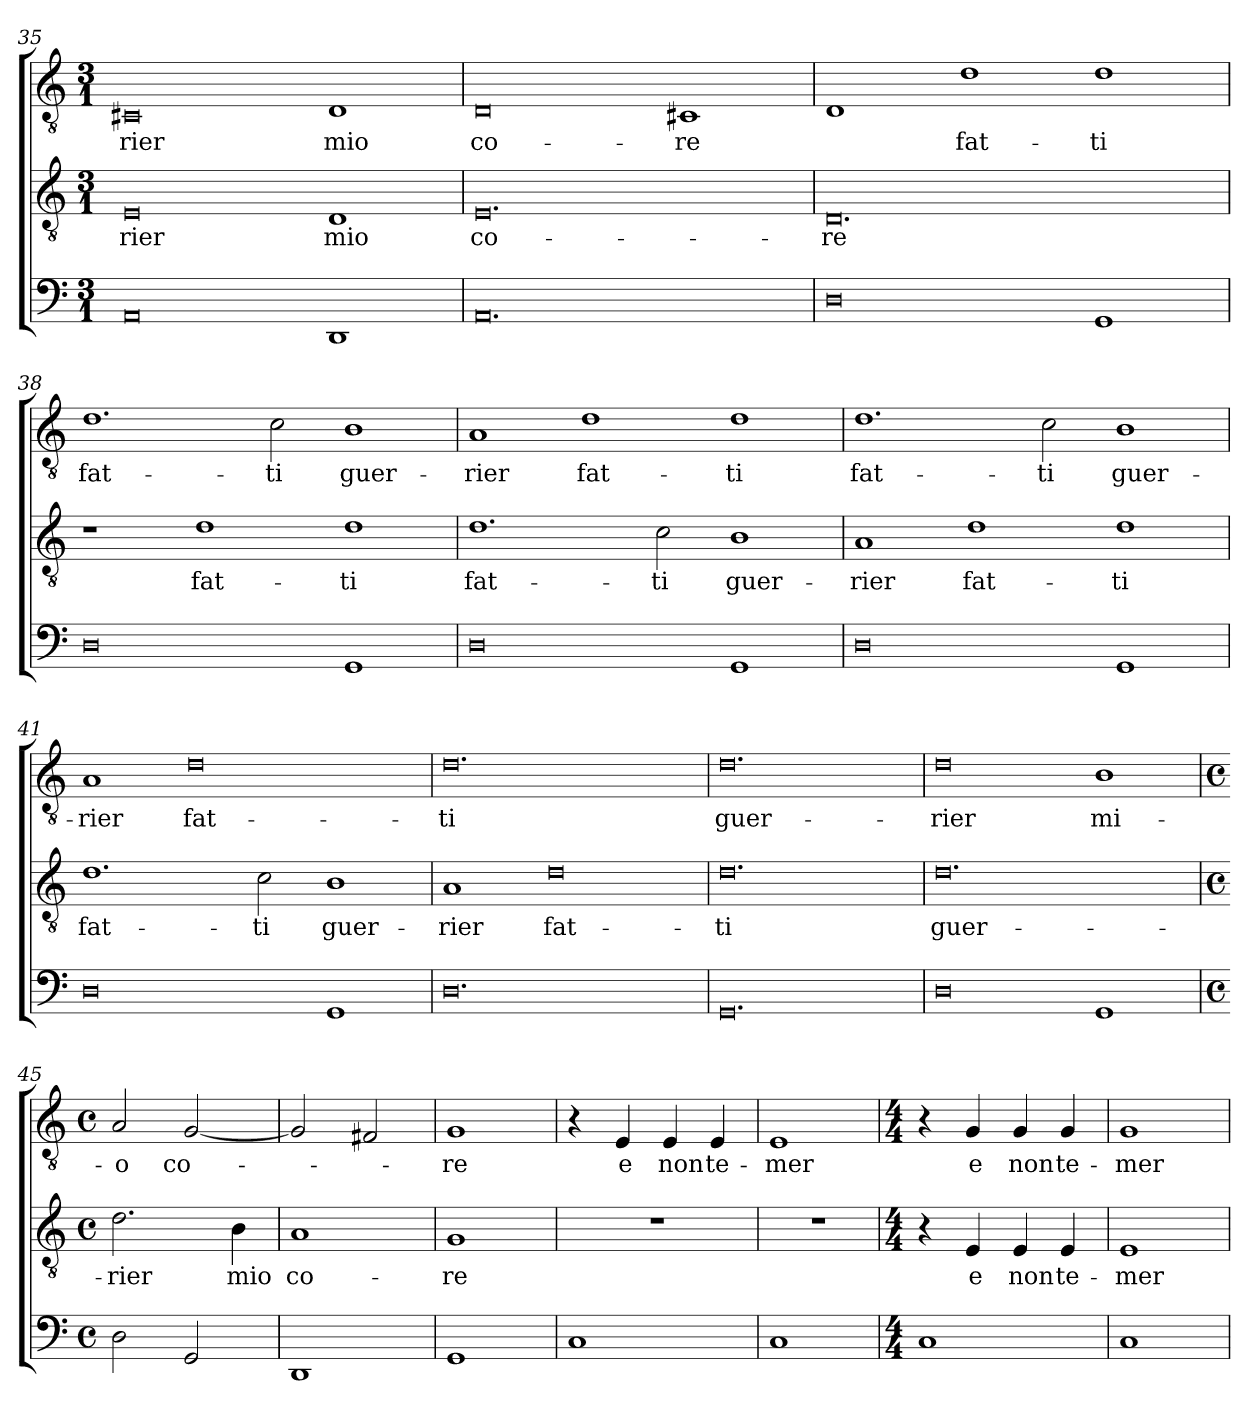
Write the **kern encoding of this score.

**kern	**kern	**text	**kern	**text
*part3	*part2	*part2	*part1	*part1
*staff3	*staff2	*staff2	*staff1	*staff1
!!LO:LB:g=z
*clefF4	*clefGv2	*	*clefGv2	*
*k[]	*k[]	*	*k[]	*
*M3/1	*M3/1	*	*M3/1	*
=35	=35	=35	=35	=35
!	!	!LO:LY:b	!	!LO:LY:b
0AA	0E	-rier	0C#X	-rier
!	!	!LO:LY:b	!	!LO:LY:b
1DD	1D	mio	1D	mio
=36	=36	=36	=36	=36
!	!	!LO:LY:b	!	!LO:LY:b
0.AA	0.E	co-	0D	co-
!	!	!	!	!LO:LY:b
.	.	.	1C#X	-re
=37	=37	=37	=37	=37
!	!	!LO:LY:b	!	!
0D	0.D	-re	1D	.
!	!	!	!	!LO:LY:b
.	.	.	1d	fat-
!	!	!	!	!LO:LY:b
1GG	.	.	1d	-ti
=38	=38	=38	=38	=38
!	!	!	!	!LO:LY:b
0D	1r	.	1.d	fat-
!	!	!LO:LY:b	!	!
.	1d	fat-	.	.
!	!	!	!	!LO:LY:b
.	.	.	2c\	-ti
!	!	!LO:LY:b	!	!LO:LY:b
1GG	1d	-ti	1B	guer-
!!LO:PB:g=z
=39	=39	=39	=39	=39
!	!	!LO:LY:b	!	!LO:LY:b
0D	1.d	fat-	1A	-rier
!	!	!	!	!LO:LY:b
.	.	.	1d	fat-
!	!	!LO:LY:b	!	!
.	2c\	-ti	.	.
!	!	!LO:LY:b	!	!LO:LY:b
1GG	1B	guer-	1d	-ti
=40	=40	=40	=40	=40
!	!	!LO:LY:b	!	!LO:LY:b
0D	1A	-rier	1.d	fat-
!	!	!LO:LY:b	!	!
.	1d	fat-	.	.
!	!	!	!	!LO:LY:b
.	.	.	2c\	-ti
!	!	!LO:LY:b	!	!LO:LY:b
1GG	1d	-ti	1B	guer-
=41	=41	=41	=41	=41
!	!	!LO:LY:b	!	!LO:LY:b
0D	1.d	fat-	1A	-rier
!	!	!	!	!LO:LY:b
.	.	.	0d	fat-
!	!	!LO:LY:b	!	!
.	2c\	-ti	.	.
!	!	!LO:LY:b	!	!
1GG	1B	guer-	.	.
=42	=42	=42	=42	=42
!	!	!LO:LY:b	!	!LO:LY:b
0.D	1A	-rier	0.d	-ti
!	!	!LO:LY:b	!	!
.	0d	fat-	.	.
!!LO:PB:g=z
=43	=43	=43	=43	=43
!	!	!LO:LY:b	!	!LO:LY:b
0.GG	0.d	-ti	0.d	guer-
=44	=44	=44	=44	=44
!	!	!LO:LY:b	!	!LO:LY:b
0D	0.d	guer-	0d	-rier
!	!	!	!	!LO:LY:b
1GG	.	.	1B	mi-
=45	=45	=45	=45	=45
*M4/4	*M4/4	*	*M4/4	*
*met(c)	*met(c)	*	*met(c)	*
!	!	!LO:LY:b	!	!LO:LY:b
2D\	2.d\	-rier	2A/	-o
!	!	!	!	!LO:LY:b
2GG/	.	.	[2G/	co-
!	!	!LO:LY:b	!	!
.	4B\	mio	.	.
=46	=46	=46	=46	=46
!	!	!LO:LY:b	!	!
1DD	1A	co-	2G/]	.
.	.	.	2F#X/	.
=47	=47	=47	=47	=47
!	!	!LO:LY:b	!	!LO:LY:b
1GG	1G	-re	1G	-re
=48	=48	=48	=48	=48
1C	1r	.	4r	.
!	!	!	!	!LO:LY:b
.	.	.	4E/	e
!	!	!	!	!LO:LY:b
.	.	.	4E/	non
!	!	!	!	!LO:LY:b
.	.	.	4E/	te-
=49	=49	=49	=49	=49
!	!	!	!	!LO:LY:b
1C	1r	.	1E	-mer
!!LO:LB:g=z
=50	=50	=50	=50	=50
*M4/4	*M4/4	*	*M4/4	*
1C	4r	.	4r	.
!	!	!LO:LY:b	!	!LO:LY:b
.	4E/	e	4G/	e
!	!	!LO:LY:b	!	!LO:LY:b
.	4E/	non	4G/	non
!	!	!LO:LY:b	!	!LO:LY:b
.	4E/	te-	4G/	te-
=51	=51	=51	=51	=51
!	!	!LO:LY:b	!	!LO:LY:b
1C	1E	-mer	1G	-mer
=	=	=	=	=
*-	*-	*-	*-	*-
